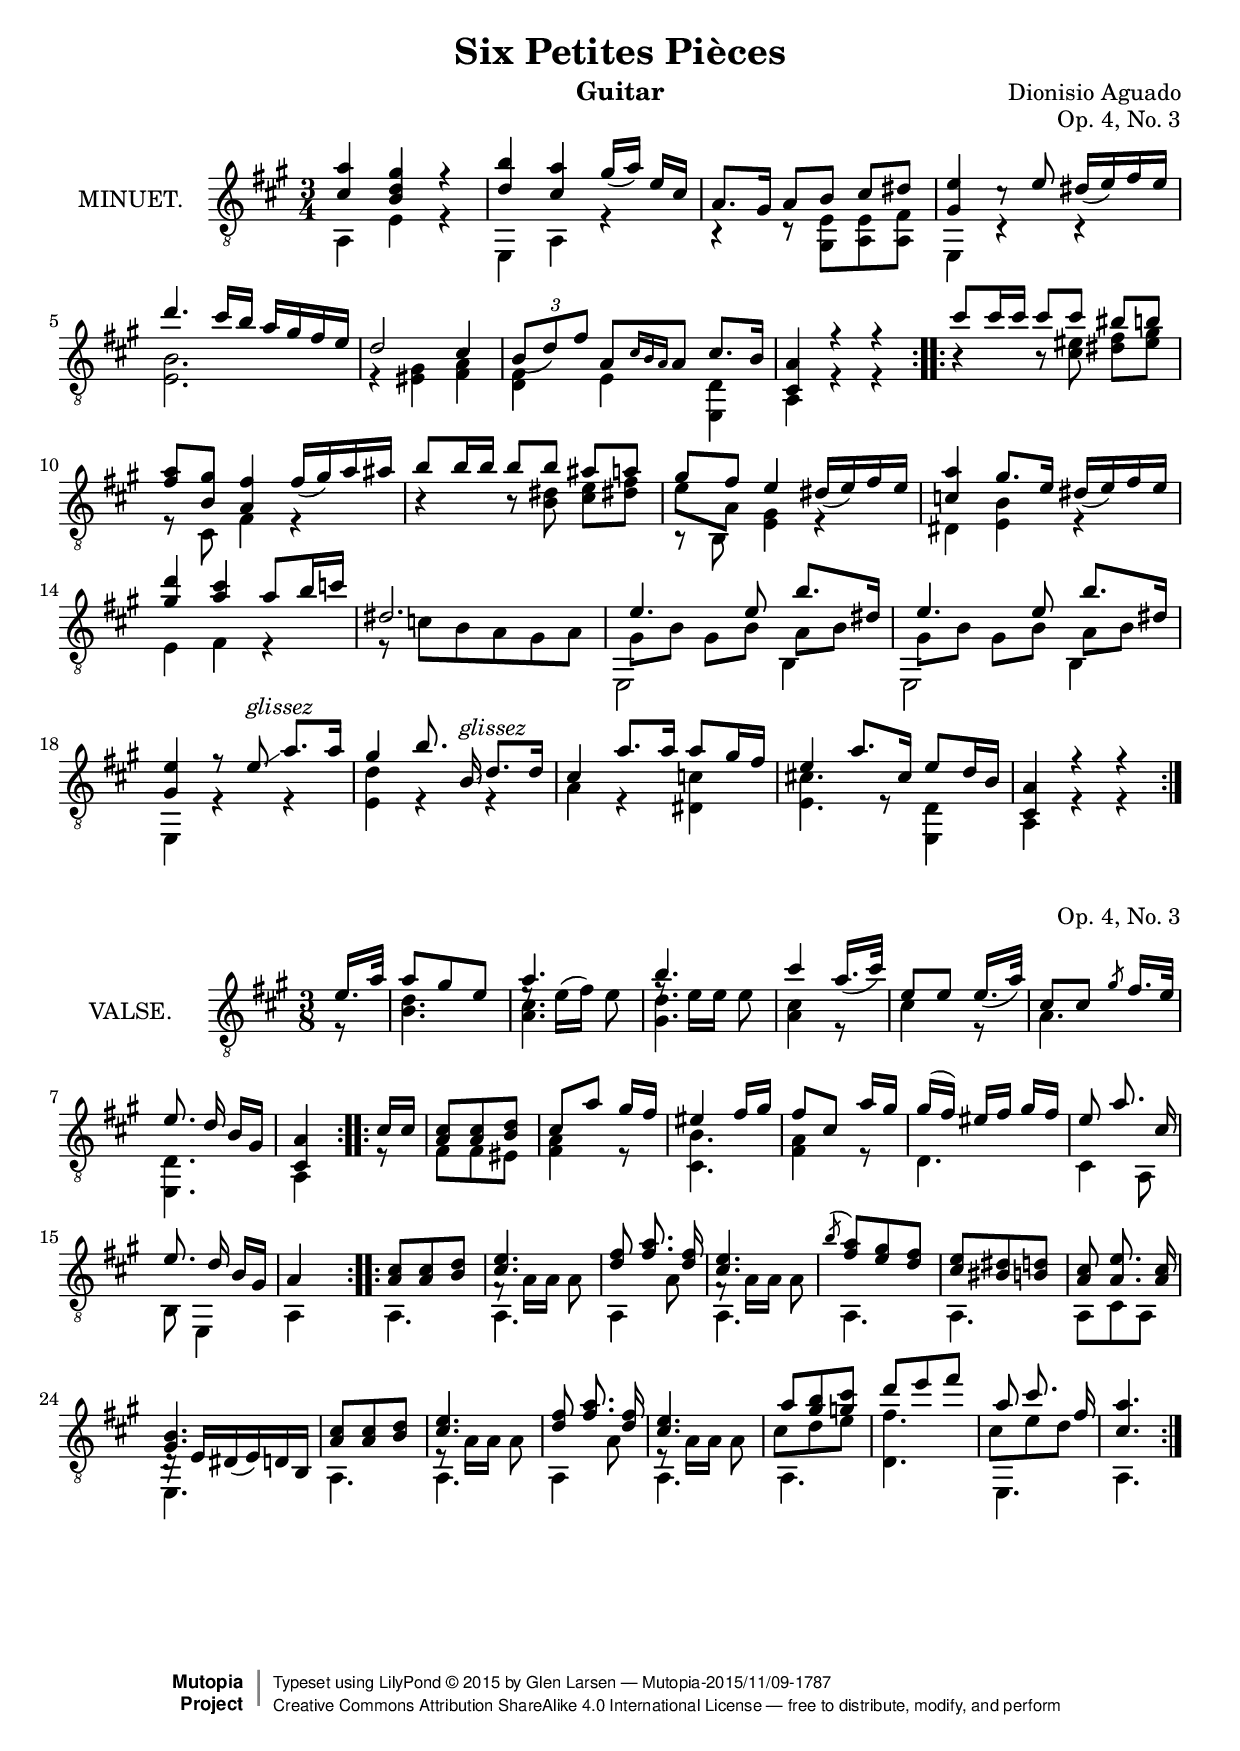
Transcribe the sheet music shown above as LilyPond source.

\version "2.18.2"

\header {
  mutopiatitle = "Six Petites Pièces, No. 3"
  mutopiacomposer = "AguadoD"
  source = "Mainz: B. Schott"
  % source = "Statens musikbibliotek - The Music Library of Sweden"
  % http://urn.kb.se/resolve?urn=urn:nbn:se:statensmusikverk-4033
  date = "1830"
  title = "Six Petites Pièces"
  composer = "Dionisio Aguado"
  instrument = "Guitar"
  opus = "Op. 4, No. 3"
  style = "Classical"
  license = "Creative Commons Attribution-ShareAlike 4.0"
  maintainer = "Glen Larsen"
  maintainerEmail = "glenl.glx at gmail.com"
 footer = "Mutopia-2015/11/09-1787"
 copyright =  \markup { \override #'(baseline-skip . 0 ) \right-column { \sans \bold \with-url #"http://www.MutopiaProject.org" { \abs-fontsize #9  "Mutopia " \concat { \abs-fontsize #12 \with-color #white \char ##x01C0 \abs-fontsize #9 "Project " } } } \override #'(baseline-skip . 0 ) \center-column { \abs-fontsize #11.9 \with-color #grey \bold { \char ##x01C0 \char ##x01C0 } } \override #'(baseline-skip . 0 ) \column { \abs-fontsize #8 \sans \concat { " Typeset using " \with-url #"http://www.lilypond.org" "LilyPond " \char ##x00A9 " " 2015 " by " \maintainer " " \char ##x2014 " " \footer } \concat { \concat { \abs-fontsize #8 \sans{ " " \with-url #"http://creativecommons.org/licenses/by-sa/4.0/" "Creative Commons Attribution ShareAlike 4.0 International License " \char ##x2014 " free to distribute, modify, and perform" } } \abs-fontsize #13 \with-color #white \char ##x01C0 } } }
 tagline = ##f
}

\layout {
  indent = 72\pt
  short-indent = 0\mm
}

%%%
%%% First part: MINUET
%%%
mUpperVoice = \relative c' {
  \voiceOne
  \slurDown
  \repeat volta 2 {
    <cis a'>4 <b d gis>4 r4 |
    <d b'> <cis a'> gis'16([ a]) e16[ cis] |
    a8. gis16 a8[ b] cis[ dis8] |
    <gis, e'>4 c8\rest e8 dis16([ e) fis e] |
    d'4. cis16[ b] a16[ gis fis e] |
    d2 cis4 |
    \tuplet 3/2 { b8([ d) fis] } a,8[ \grace { cis16[ b a] } a8] cis8.[ b16] |
    <a cis,>4 r4 r4
  }
  \repeat volta 2 {
    cis'8[ cis16 cis] cis8[ cis] bis8[ b] |
    <fis a>8[ <gis b,>8] <fis a,>4 fis16([ gis) a ais] |
    b8[ b16 b] b8[ b] ais8[ a] |
    gis8[ fis] e4 dis16([ e) fis e] |
    <c a'>4 gis'8.[ e16] dis([ e) fis e] |
    <gis d'>4 <a cis>4\noBeam a8[ b16 c] |
    dis,2. |
    e4. e8 b'8.[ dis,16] |
    e4. e8 b'8.[ dis,16] |
    <e gis,>4 r8 e8^\markup{\italic glissez}\glissando a8.[ a16] |
    gis4 b8.\noBeam b,16^\markup{\italic glissez}\glissando d8.[ d16] |
    cis4 a'8.[ a16] a8[ gis16 fis] |
    e4 a8.[ cis,16] e8[ d16 b] |
    <a cis,>4 r4 r4
  }
}

mLowerVoice = \relative c {
  \voiceTwo
  \repeat volta 2 {
    a4 e' r |
    e, a r |
    r4 r8 <e' gis,>8 <e a,> <fis a,> |
    e,4 c'4\rest c4\rest |
    <e b'>2. |
    r4 <eis gis>4 <fis a> |
    <d fis> e <d e,> |
    a r4 r4
  }
  \repeat volta 2 {
    b'4\rest b8\rest <cis eis>8 <dis fis>8[ <eis gis>8] |
    r8 cis,8 fis4 r4 |
    b4\rest b8\rest <dis b>8 <cis e>8[ <dis! fis>8] |
    << {\voiceTwo \once\override Beam.positions=#'(-.75 . -2.5) e8[ a,] <e gis>4 r4 } \\ { b8\rest \voiceThree\stemDown b s2 } >> |
    dis4 <e b'> r |
    e fis r |
    r8 c'[ b a gis a] |
    \repeat unfold 2 {
      << { \stemDown \shiftOn e,2 b'4 } \\ { gis'8[ b] gis[ b] \once\override Beam.positions=#'(-2.5 . -2) a[ b] } >> |
    }
    e,,4 r4 r4 |
    <e' d'>4 r4 r4 |
    a4 r4 <c dis,>4 |
    <cis! e,>4. r8 <d, e,>4 |
    a4 r r
  }
}

%%%
%%% Second part: VALSE
%%%
vUpperVoice = \relative c' {
  \voiceOne
  \repeat volta 2 {
    \partial 8 { e16. a32 }
    a8 gis e |
    a4. |
    b4. |
    cis4 a16._([ cis32]) |
    e,8[ e] e16._([ a32]) |
    cis,8[ cis] \slashedGrace gis'8 fis16.[ e32] |
    e8.\noBeam d16 b16[ gis] |
    <a cis,>4
  }
  \repeat volta 2 {
    cis16[ cis] |
    <a cis>8 <a cis> <b d> |
    cis8[ a'] gis16 fis |
    eis4 fis16[ gis] |
    fis8 cis a'16[ gis] |
    gis( fis) eis[ fis] gis fis |
    e8 a8.\noBeam cis,16 |
    e8. d16\noBeam b16[ gis] |
    a4 s8
  }
  \repeat volta 2 {
    <a cis>8 <a cis> <b d> |
    <cis e>4. |
    <d fis>8 <fis a>8.\noBeam <d fis>16 |
    <cis e>4. |
    \acciaccatura b'8 <a fis> <e gis> <d fis> |
    <cis e> <bis dis> <b d> |
    <a cis>8 <a e'>8.\noBeam <a cis>16 |
    <gis b>4. |
    <a cis>8 <a cis> <b d> |
    <cis e>4. |
    <d fis>8 <fis a>8.\noBeam <fis d>16 |
    <cis e>4. |
    a'8 <gis b> <g cis> |
    d' e fis |
    a, cis8.\noBeam fis,16 |
    <cis a'>4.
  }
}

vLowerVoice = \relative c' {
  \voiceTwo
  \repeat volta 2 {
    \partial 8 { r8 }
    <b d>4. |
    << { \stemDown <a cis>4. } \\ { \slurUp e'8\rest e16([ fis]) e8 } >> |
    << { \stemDown <gis, d'>4. } \\ { f'8\rest e16[ e] e8 } >> |
    <a, cis>4 r8 |
    cis4 r8 |
    a4. |
    <d, e,>4. |
    a4
  }
  \repeat volta 2 {
    r8 |
    fis'8[ fis eis] |
    <fis a>4 r8 |
    <b cis,>4. |
    <fis a>4 r8 |
    d4. |
    cis4 a8 |
    b8 e,4 |
    a4 s8 |
  }
  \repeat volta 2 {
    a4. |
    << { \stemDown f'8\rest a16[ a] a8 } \\ { a,4. } >> |
    a4 a'8 |
    << { \stemDown f8\rest a16[ a] a8 | } \\ { a,4. } >> |
    a4. |
    a4. |
    a8 cis a |
    << { d16\rest e16 dis_( e) d b } \\ { e,4. } >> |
    a4. |
    << { e'8\rest \stemDown a16[ a] a8 } \\ { a,4. } >> |
    a4 a'8 |
    << { e8\rest \stemDown a16[ a] a8 } \\ { a,4. } >> |
    << { \stemDown\shiftOn\override Stem.length-fraction = #(magstep -2)
	 cis'8 d e } \\ { a,,4. } >> |
    <fis'' d,>4. |
    << { \stemDown\shiftOn cis8 e d } \\ { e,,4. } >>  |
    a4.
  }
}


%%%
%%% SYSTEMS
%%%
\score {			% Minuet
  <<
    \new Staff = "guitar"
    <<
      \set Staff.instrumentName = #"MINUET."
      \key a \major
      \time 3/4
      \clef "treble_8"
      \mergeDifferentlyHeadedOn
      \context Voice = "mUpperVoice" \mUpperVoice
      \context Voice = "mLowerVoice" \mLowerVoice
   >>
 >>
  \layout {}
}

\score {			% Waltz
  <<
    \new Staff = "guitar"
    <<
      \set Staff.instrumentName = #"VALSE."
      \key a \major
      \time 3/8
      \clef "treble_8"
      \mergeDifferentlyHeadedOn
      \context Voice = "vUpperVoice" \vUpperVoice
      \context Voice = "vLowerVoice" \vLowerVoice
   >>
 >>
  \layout {}
}

%%%
%%% MIDI
%%%
\score {			% Minuet
  \unfoldRepeats {
    \new Staff="Guitar"
    <<
      \set Staff.midiInstrument = #"acoustic guitar (nylon)"
      \key a \major
      \time 3/4
      \mUpperVoice
      \mLowerVoice
   >>
  }
  \midi {
    \tempo 4 = 100
  }
}
\score {			% Waltz
    \new Staff="Guitar"
    <<
      \set Staff.midiInstrument = #"acoustic guitar (nylon)"
      \key a \major
      \time 3/8
      \vUpperVoice
      \vLowerVoice
   >>
  \midi {
    \tempo 4 = 100
  }
}
